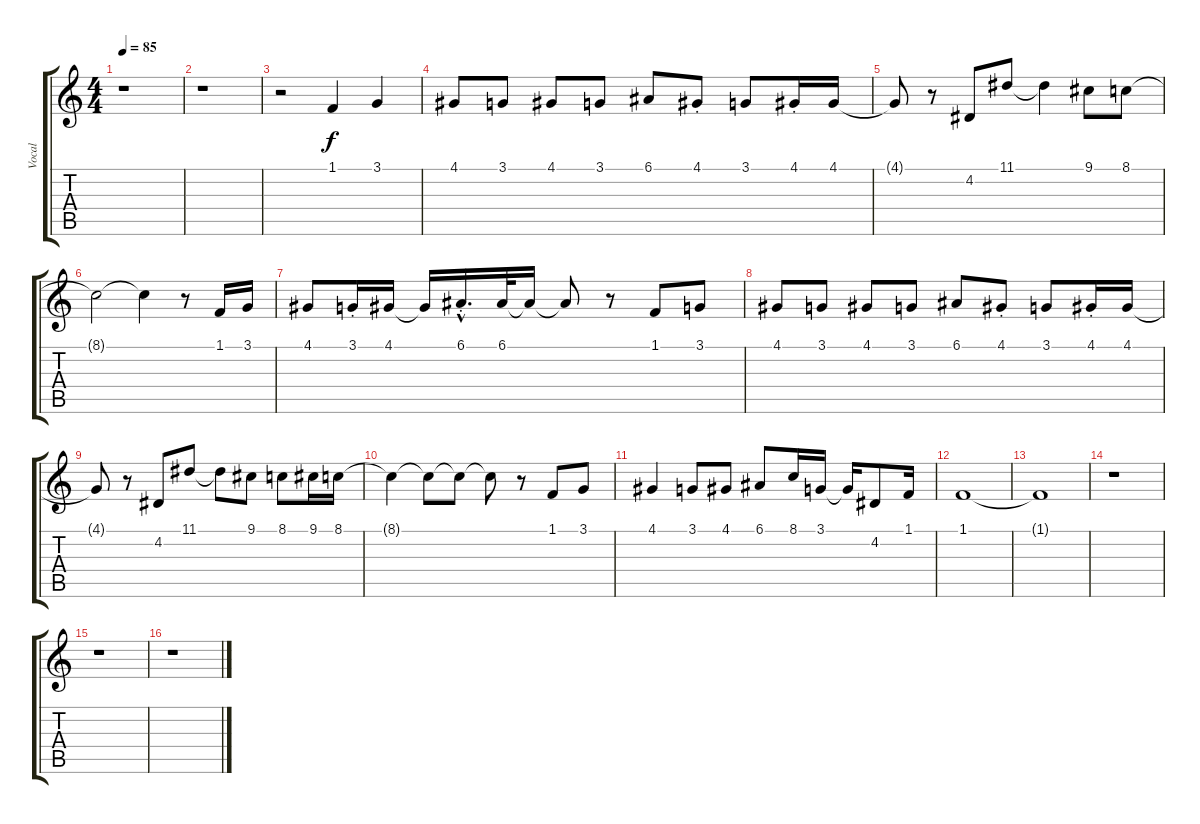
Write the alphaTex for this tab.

\track ("Vocal" "Vocal") {instrument ocarina}
\staff {score tabs}
\tuning (E4 B3 G3 D3 A2 E2) {hide}
\ts (4 4)
\tempo 85
\clef g2
\ks c
r.1{dy f} |
r.1 |
r.2 1.1.4{volume 16} 3.1.4 |
4.1.8 3.1.8 4.1.8 3.1.8 6.1.8 4.1{st}.8 3.1.8 4.1{st}.16 4.1.16 |
4.1{t}.8 r.8 4.2.8 11.1.8 11.1{t}.4 9.1.8 8.1.8 |
8.1{t}.2 8.1{t}.4{volume 10} r.8 1.1.16{volume 16} 3.1.16 |
4.1.8 3.1{st}.16 4.1.16 4.1{t}.16 6.1{hac st}.16{d} 6.1.32 6.1{t}.16 6.1{t}.8 r.8 1.1.8 3.1.8 |
4.1.8 3.1.8 4.1.8 3.1.8 6.1.8 4.1{st}.8 3.1.8 4.1{st}.16 4.1.16 |
4.1{t}.8 r.8 4.2.8 11.1.8 11.1{t}.8 9.1.8 8.1.8 9.1.16 8.1.16 |
8.1{t}.4 8.1{t}.8 8.1{t}.8{volume 10} 8.1{t}.8 r.8 1.1.8{volume 16} 3.1.8 |
4.1.4 3.1.8 4.1.8 6.1.8 8.1.16 3.1.16 3.1{t}.16 4.2.8 1.1.16 |
1.1.1 |
1.1{t}.1{volume 5} |
r.1 |
r.1 |
r.1
